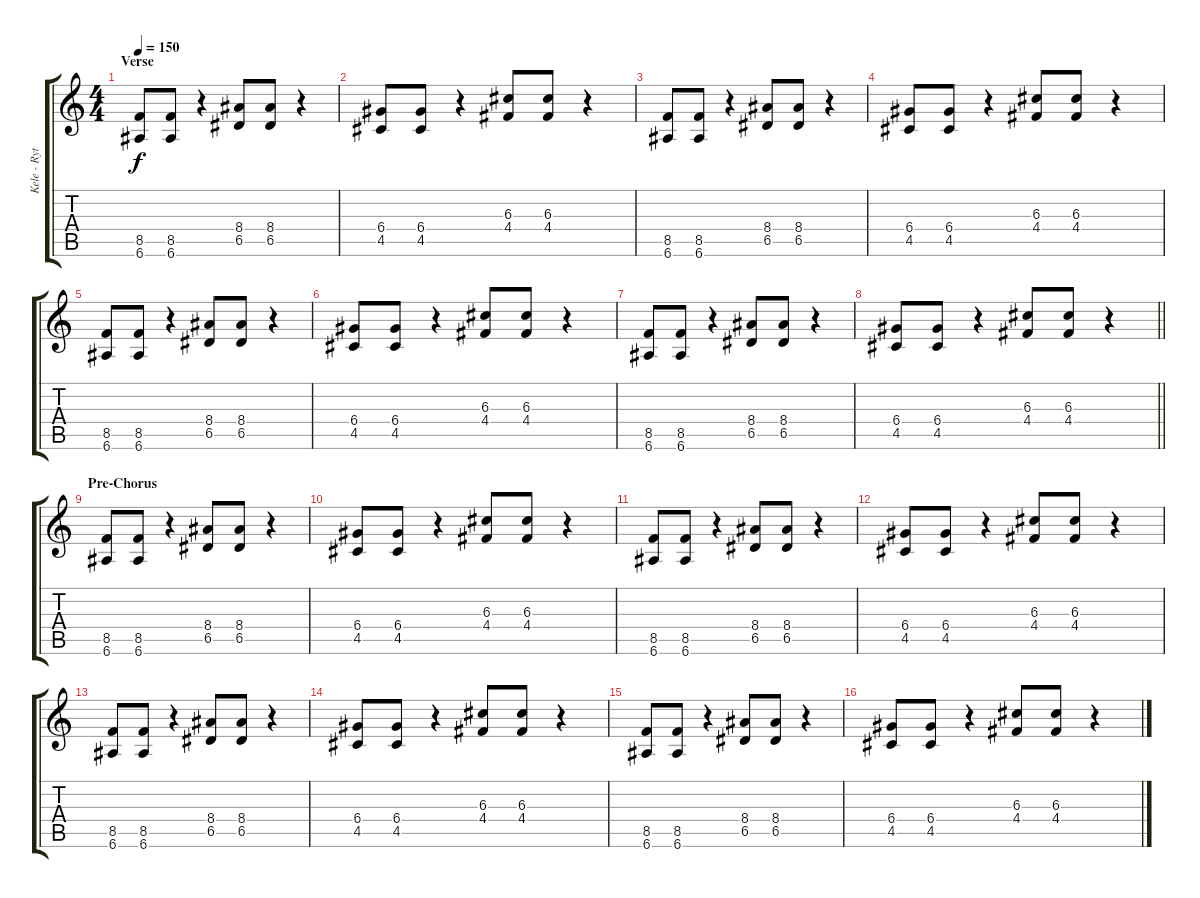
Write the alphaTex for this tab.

\track ("Kele - Rythym Guitar" "Kele - Ryt") {instrument electricguitarclean}
\staff {score tabs}
\tuning (E4 B3 G3 D3 A2 E2) {hide}
\ts (4 4)
\section ("" "Verse")
\tempo 150
\clef g2
\ks c
(8.5 6.6).8{dy f} (8.5 6.6).8 r.4 (8.4 6.5).8 (8.4 6.5).8 r.4 |
(6.4 4.5).8 (6.4 4.5).8 r.4 (6.3 4.4).8 (6.3 4.4).8 r.4 |
(8.5 6.6).8 (8.5 6.6).8 r.4 (8.4 6.5).8 (8.4 6.5).8 r.4 |
(6.4 4.5).8 (6.4 4.5).8 r.4 (6.3 4.4).8 (6.3 4.4).8 r.4 |
(8.5 6.6).8 (8.5 6.6).8 r.4 (8.4 6.5).8 (8.4 6.5).8 r.4 |
(6.4 4.5).8 (6.4 4.5).8 r.4 (6.3 4.4).8 (6.3 4.4).8 r.4 |
(8.5 6.6).8 (8.5 6.6).8 r.4 (8.4 6.5).8 (8.4 6.5).8 r.4 |
\barLineRight lightlight
(6.4 4.5).8 (6.4 4.5).8 r.4 (6.3 4.4).8 (6.3 4.4).8 r.4 |
\section ("" "Pre-Chorus")
(8.5 6.6).8 (8.5 6.6).8 r.4 (8.4 6.5).8 (8.4 6.5).8 r.4 |
(6.4 4.5).8 (6.4 4.5).8 r.4 (6.3 4.4).8 (6.3 4.4).8 r.4 |
(8.5 6.6).8 (8.5 6.6).8 r.4 (8.4 6.5).8 (8.4 6.5).8 r.4 |
(6.4 4.5).8 (6.4 4.5).8 r.4 (6.3 4.4).8 (6.3 4.4).8 r.4 |
(8.5 6.6).8 (8.5 6.6).8 r.4 (8.4 6.5).8 (8.4 6.5).8 r.4 |
(6.4 4.5).8 (6.4 4.5).8 r.4 (6.3 4.4).8 (6.3 4.4).8 r.4 |
(8.5 6.6).8 (8.5 6.6).8 r.4 (8.4 6.5).8 (8.4 6.5).8 r.4 |
(6.4 4.5).8 (6.4 4.5).8 r.4 (6.3 4.4).8 (6.3 4.4).8 r.4
